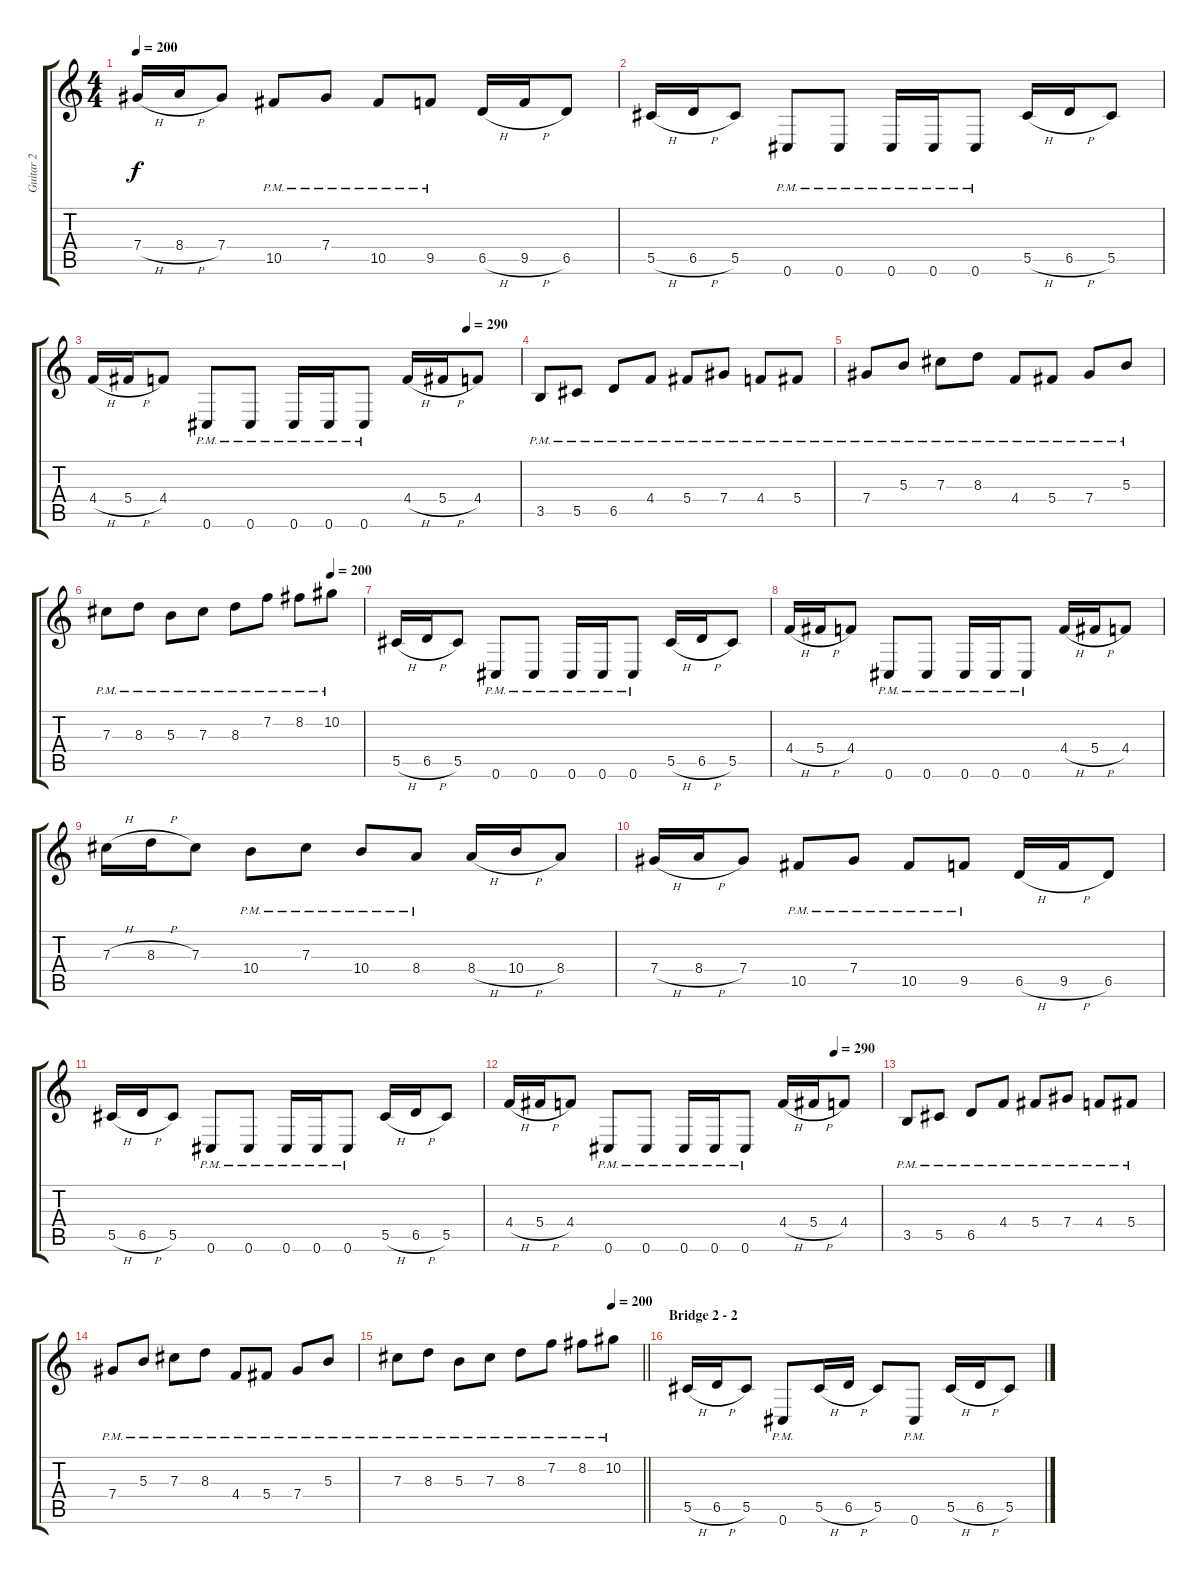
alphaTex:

\track ("Guitar 2" "Guitar 2") {instrument distortionguitar}
\staff {score tabs}
\tuning (Eb4 Bb3 Gb3 Db3 Ab2 Db2) {hide}
\ts (4 4)
\tempo 200
\clef g2
\ks c
7.4{h}.16{dy f} 8.4{h}.16 7.4.8 10.5{pm}.8 7.4{pm}.8 10.5{pm}.8 9.5{pm}.8 6.5{h}.16 9.5{h}.16 6.5.8 |
5.5{h}.16 6.5{h}.16 5.5.8 0.6{pm}.8 0.6{pm}.8 0.6{pm}.16 0.6{pm}.16 0.6{pm}.8 5.5{h}.16 6.5{h}.16 5.5.8 |
\tempo (290 0.875)
4.4{h}.16 5.4{h}.16 4.4.8 0.6{pm}.8 0.6{pm}.8 0.6{pm}.16 0.6{pm}.16 0.6{pm}.8 4.4{h}.16 5.4{h}.16 4.4.8 |
3.5{pm}.8 5.5{pm}.8 6.5{pm}.8 4.4{pm}.8 5.4{pm}.8 7.4{pm}.8 4.4{pm}.8 5.4{pm}.8 |
7.4{pm}.8 5.3{pm}.8 7.3{pm}.8 8.3{pm}.8 4.4{pm}.8 5.4{pm}.8 7.4{pm}.8 5.3{pm}.8 |
\tempo (200 0.875)
7.3{pm}.8 8.3{pm}.8 5.3{pm}.8 7.3{pm}.8 8.3{pm}.8 7.2{pm}.8 8.2{pm}.8 10.2{pm}.8 |
5.5{h}.16 6.5{h}.16 5.5.8 0.6{pm}.8 0.6{pm}.8 0.6{pm}.16 0.6{pm}.16 0.6{pm}.8 5.5{h}.16 6.5{h}.16 5.5.8 |
4.4{h}.16 5.4{h}.16 4.4.8 0.6{pm}.8 0.6{pm}.8 0.6{pm}.16 0.6{pm}.16 0.6{pm}.8 4.4{h}.16 5.4{h}.16 4.4.8 |
7.3{h}.16 8.3{h}.16 7.3.8 10.4{pm}.8 7.3{pm}.8 10.4{pm}.8 8.4{pm}.8 8.4{h}.16 10.4{h}.16 8.4.8 |
7.4{h}.16 8.4{h}.16 7.4.8 10.5{pm}.8 7.4{pm}.8 10.5{pm}.8 9.5{pm}.8 6.5{h}.16 9.5{h}.16 6.5.8 |
5.5{h}.16 6.5{h}.16 5.5.8 0.6{pm}.8 0.6{pm}.8 0.6{pm}.16 0.6{pm}.16 0.6{pm}.8 5.5{h}.16 6.5{h}.16 5.5.8 |
\tempo (290 0.875)
4.4{h}.16 5.4{h}.16 4.4.8 0.6{pm}.8 0.6{pm}.8 0.6{pm}.16 0.6{pm}.16 0.6{pm}.8 4.4{h}.16 5.4{h}.16 4.4.8 |
3.5{pm}.8 5.5{pm}.8 6.5{pm}.8 4.4{pm}.8 5.4{pm}.8 7.4{pm}.8 4.4{pm}.8 5.4{pm}.8 |
7.4{pm}.8 5.3{pm}.8 7.3{pm}.8 8.3{pm}.8 4.4{pm}.8 5.4{pm}.8 7.4{pm}.8 5.3{pm}.8 |
\tempo (200 0.875)
\barLineRight lightlight
7.3{pm}.8 8.3{pm}.8 5.3{pm}.8 7.3{pm}.8 8.3{pm}.8 7.2{pm}.8 8.2{pm}.8 10.2{pm}.8 |
\section ("" "Bridge 2 - 2")
5.5{h}.16 6.5{h}.16 5.5.8 0.6{pm}.8 5.5{h}.16 6.5{h}.16 5.5.8 0.6{pm}.8 5.5{h}.16 6.5{h}.16 5.5.8
